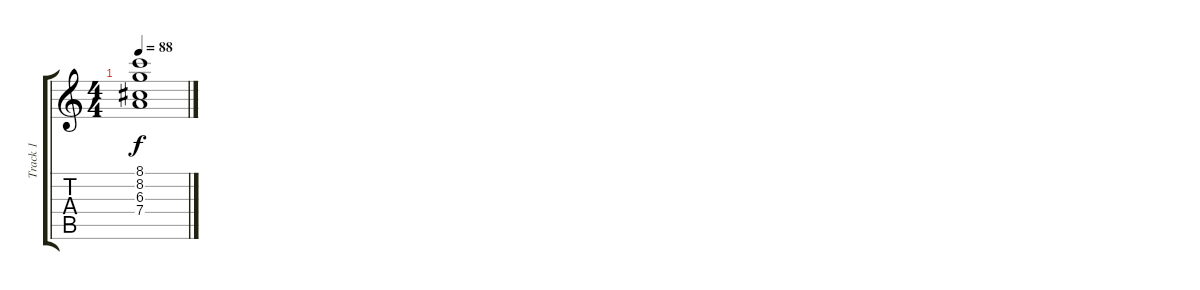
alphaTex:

\track ("Track 1" "Track 1") {instrument overdrivenguitar}
\staff {score tabs}
\tuning (E4 B3 G3 D3 A2 E2) {hide}
\ts (4 4)
\tempo 88
\clef g2
\ks c
(8.1{t} 8.2{t} 6.3{t} 7.4{t}).1{dy f}
